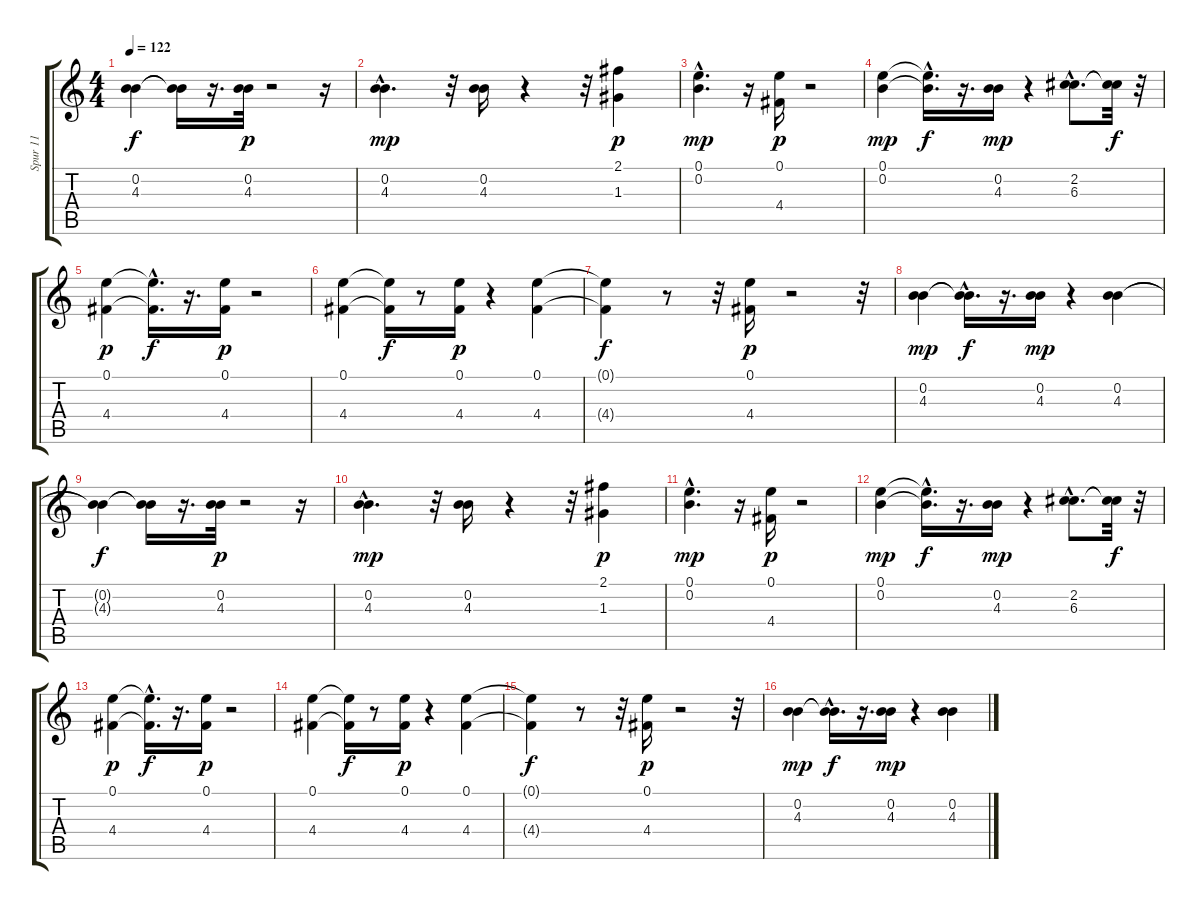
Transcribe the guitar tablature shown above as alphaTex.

\track ("Spur 11" "Spur 11") {instrument electricguitarclean}
\staff {score tabs}
\tuning (E4 B3 G3 D3 A2 E2) {hide}
\ts (4 4)
\tempo 122
\clef g2
\ks c
(0.2{t} 4.3{t}).4{dy f} (0.2{t} 4.3{t}).16 r.16{d} (0.2 4.3).32{dy p} r.2 r.16 |
(0.2{hac} 4.3{hac}).4{d dy mp} r.32 (0.2 4.3).16 r.4 r.32 (2.1 1.3).4{dy p} |
(0.1{hac} 0.2{hac}).4{d dy mp} r.16 (0.1 4.4).16{dy p} r.2 |
(0.1 0.2).4{dy mp} (0.1{hac t} 0.2{hac t}).16{d dy f} r.16{d} (0.2 4.3).16{dy mp} r.4 (2.2{hac} 6.3{hac}).8{d} (2.2{t} 6.3{t}).32{dy f} r.32 |
(0.1 4.4).4{dy p} (0.1{hac t} 4.4{t}).16{d dy f} r.16{d} (0.1 4.4).16{dy p} r.2 |
(0.1 4.4).4 (0.1{t} 4.4{t}).16{dy f} r.8 (0.1 4.4).16{dy p} r.4 (0.1 4.4).4 |
(0.1{t} 4.4{t}).4{dy f} r.8 r.32 (0.1 4.4).16{dy p} r.2 r.32 |
(0.2 4.3).4{dy mp} (0.2{hac t} 4.3{t}).16{d dy f} r.16{d} (0.2 4.3).16{dy mp} r.4 (0.2 4.3).4 |
(0.2{t} 4.3{t}).4{dy f} (0.2{t} 4.3{t}).16 r.16{d} (0.2 4.3).32{dy p} r.2 r.16 |
(0.2{hac} 4.3{hac}).4{d dy mp} r.32 (0.2 4.3).16 r.4 r.32 (2.1 1.3).4{dy p} |
(0.1{hac} 0.2{hac}).4{d dy mp} r.16 (0.1 4.4).16{dy p} r.2 |
(0.1 0.2).4{dy mp} (0.1{hac t} 0.2{hac t}).16{d dy f} r.16{d} (0.2 4.3).16{dy mp} r.4 (2.2{hac} 6.3{hac}).8{d} (2.2{t} 6.3{t}).32{dy f} r.32 |
(0.1 4.4).4{dy p} (0.1{hac t} 4.4{t}).16{d dy f} r.16{d} (0.1 4.4).16{dy p} r.2 |
(0.1 4.4).4 (0.1{t} 4.4{t}).16{dy f} r.8 (0.1 4.4).16{dy p} r.4 (0.1 4.4).4 |
(0.1{t} 4.4{t}).4{dy f} r.8 r.32 (0.1 4.4).16{dy p} r.2 r.32 |
(0.2 4.3).4{dy mp} (0.2{hac t} 4.3{t}).16{d dy f} r.16{d} (0.2 4.3).16{dy mp} r.4 (0.2 4.3).4
